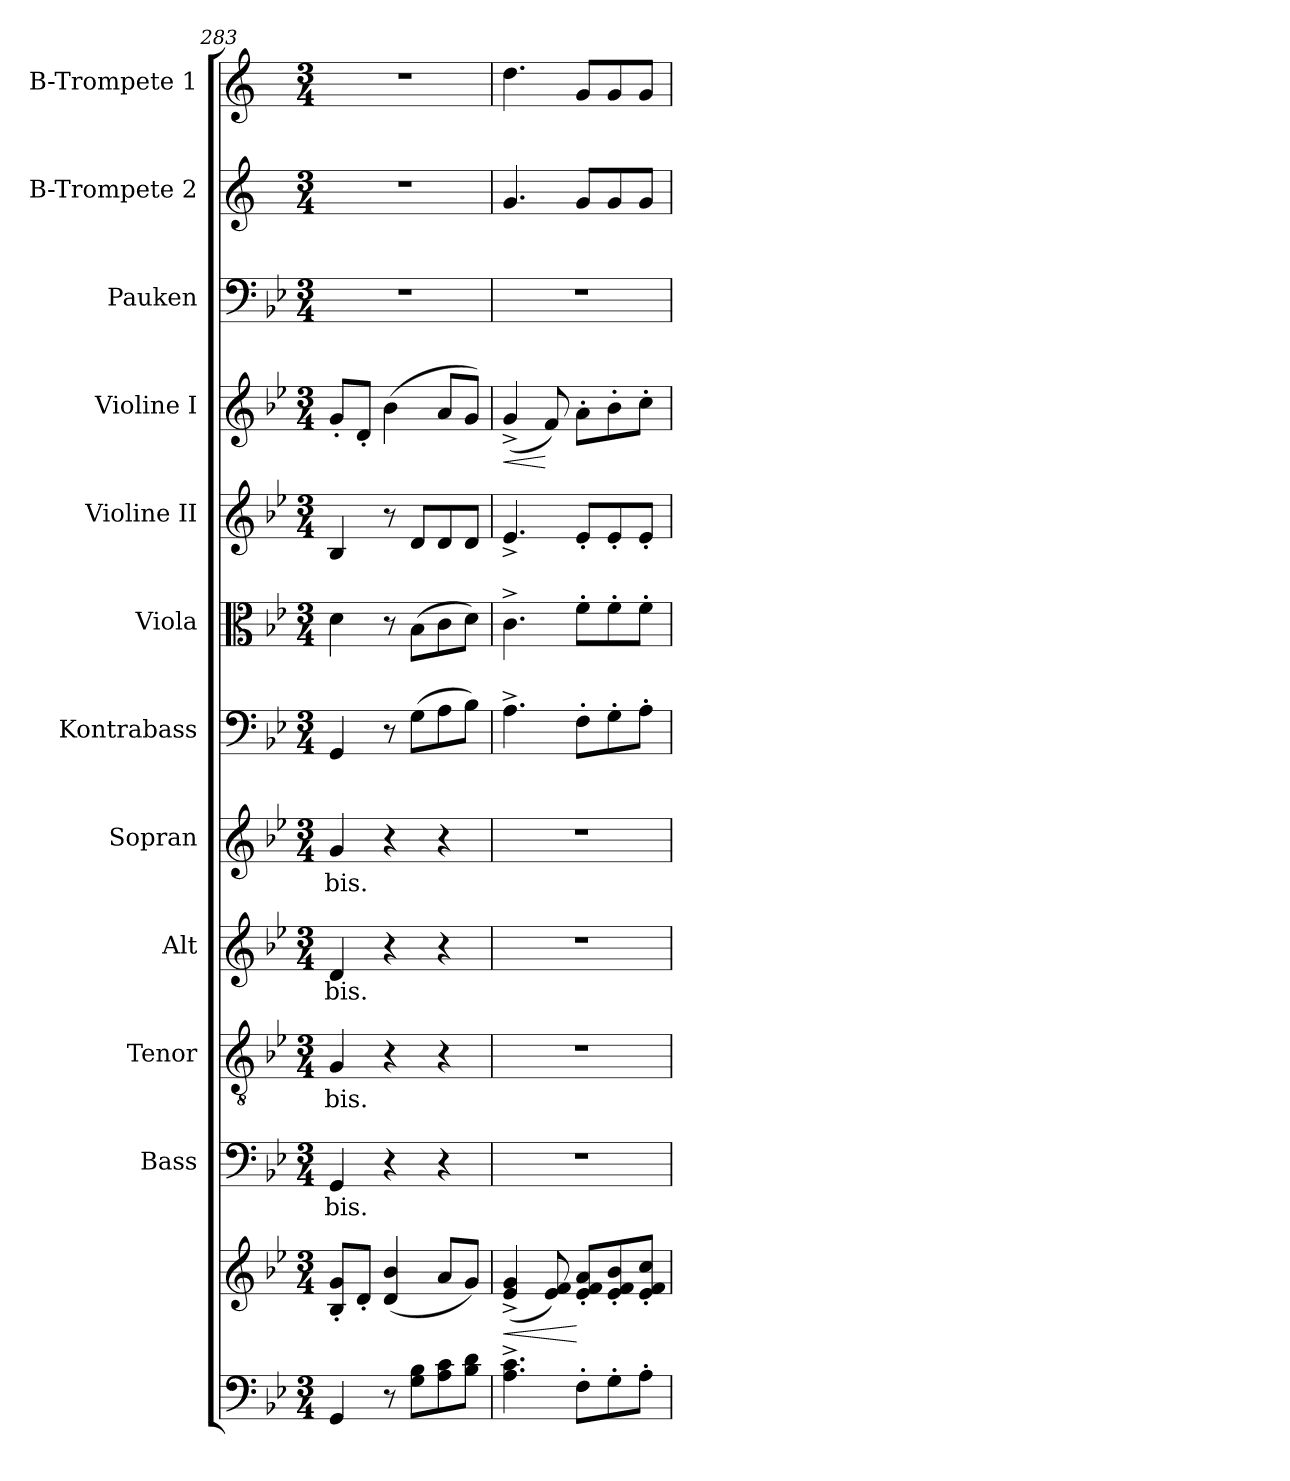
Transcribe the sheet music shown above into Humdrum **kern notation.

**kern	**kern	**dynam	**kern	**text	**kern	**text	**kern	**text	**kern	**text	**kern	**kern	**kern	**kern	**dynam	**kern	**kern	**kern
*part12	*part12	*part12	*part11	*part11	*part10	*part10	*part9	*part9	*part8	*part8	*part7	*part6	*part5	*part4	*part4	*part3	*part2	*part1
*staff13	*staff12	*staff12/13	*staff11	*staff11	*staff10	*staff10	*staff9	*staff9	*staff8	*staff8	*staff7	*staff6	*staff5	*staff4	*staff4	*staff3	*staff2	*staff1
*	*	*	*I"Bass	*	*I"Tenor	*	*I"Alt	*	*I"Sopran	*	*I"Kontrabass	*I"Viola	*I"Violine II	*I"Violine I	*	*I"Pauken	*I"B-Trompete 2	*I"B-Trompete 1
*	*	*	*I'B.	*	*I'T.	*	*I'A.	*	*I'S.	*	*I'Kb.	*I'Vla.	*I'Vl. II	*I'Vl. I	*	*I'Pk.	*I'B Trp. 2	*I'B Trp. 1
*clefF4	*clefG2	*	*clefF4	*	*clefGv2	*	*clefG2	*	*clefG2	*	*clefF4	*clefC3	*clefG2	*clefG2	*	*clefF4	*clefG2	*clefG2
*	*	*	*	*	*	*	*	*	*	*	*ITrd7c12	*	*	*	*	*	*ITrd1c2	*ITrd1c2
*k[b-e-]	*k[b-e-]	*	*k[b-e-]	*	*k[b-e-]	*	*k[b-e-]	*	*k[b-e-]	*	*k[b-e-]	*k[b-e-]	*k[b-e-]	*k[b-e-]	*	*k[b-e-]	*k[b-e-]	*k[b-e-]
*B-:	*B-:	*	*B-:	*	*B-:	*	*B-:	*	*B-:	*	*B-:	*B-:	*B-:	*B-:	*	*B-:	*B-:	*B-:
*M3/4	*M3/4	*	*M3/4	*	*M3/4	*	*M3/4	*	*M3/4	*	*M3/4	*M3/4	*M3/4	*M3/4	*	*M3/4	*M3/4	*M3/4
=283	=283	=283	=283	=283	=283	=283	=283	=283	=283	=283	=283	=283	=283	=283	=283	=283	=283	=283
!	!	!	!	!LO:LY:b	!	!LO:LY:b	!	!LO:LY:b	!	!LO:LY:b	!	!	!	!	!	!	!	!
4GG/	8B-/'< 8g/'<L	.	4GG/	-bis.	4G/	-bis.	4d/	-bis.	4g/	-bis.	4GGG/	4d\	4B-/	8g'</L	.	2.r	2.r	2.r
.	8d'</J	.	.	.	.	.	.	.	.	.	.	.	.	8d'</J	.	.	.	.
8r	(<4d/ 4b-/	.	4r	.	4r	.	4r	.	4r	.	8r	8r	8r	(>4b-\	.	.	.	.
8G\ 8B-\L	.	.	.	.	.	.	.	.	.	.	(>8GG\L	(>8B-\L	8d/L	.	.	.	.	.
8A\ 8c\	8a/L	.	4r	.	4r	.	4r	.	4r	.	8AA\	8c\	8d/	8a/L	.	.	.	.
8B-\ 8d\J	8g/J)	.	.	.	.	.	.	.	.	.	8BB-\J)	8d\J)	8d/J	8g/J)	.	.	.	.
!!LO:PB:g=z
=284	=284	=284	=284	=284	=284	=284	=284	=284	=284	=284	=284	=284	=284	=284	=284	=284	=284	=284
!	!	!LO:HP:b	!	!	!	!	!	!	!	!	!	!	!	!	!LO:HP:b	!	!	!
4.A\^> 4.c\^>	(<4e-/^< 4g/^<	<	2.r	.	2.r	.	2.r	.	2.r	.	4.AA^>\	4.c^>\	4.e-^</	(<4g^</	<	2.r	4.f/	4.cc\
.	8e-/ 8f/)	.	.	.	.	.	.	.	.	.	.	.	.	8f/)	[	.	.	.
8F'>\L	8e-/'< 8f/'< 8a/'<L	[	.	.	.	.	.	.	.	.	8FF'>\L	8f'>\L	8e-'</L	8a'>\L	.	.	8f/L	8f/L
8G'>\	8e-/'< 8f/'< 8b-/'<	.	.	.	.	.	.	.	.	.	8GG'>\	8f'>\	8e-'</	8b-'>\	.	.	8f/	8f/
8A'>\J	8e-/'< 8f/'< 8cc/'<J	.	.	.	.	.	.	.	.	.	8AA'>\J	8f'>\J	8e-'</J	8cc'>\J	.	.	8f/J	8f/J
=	=	=	=	=	=	=	=	=	=	=	=	=	=	=	=	=	=	=
*-	*-	*-	*-	*-	*-	*-	*-	*-	*-	*-	*-	*-	*-	*-	*-	*-	*-	*-
